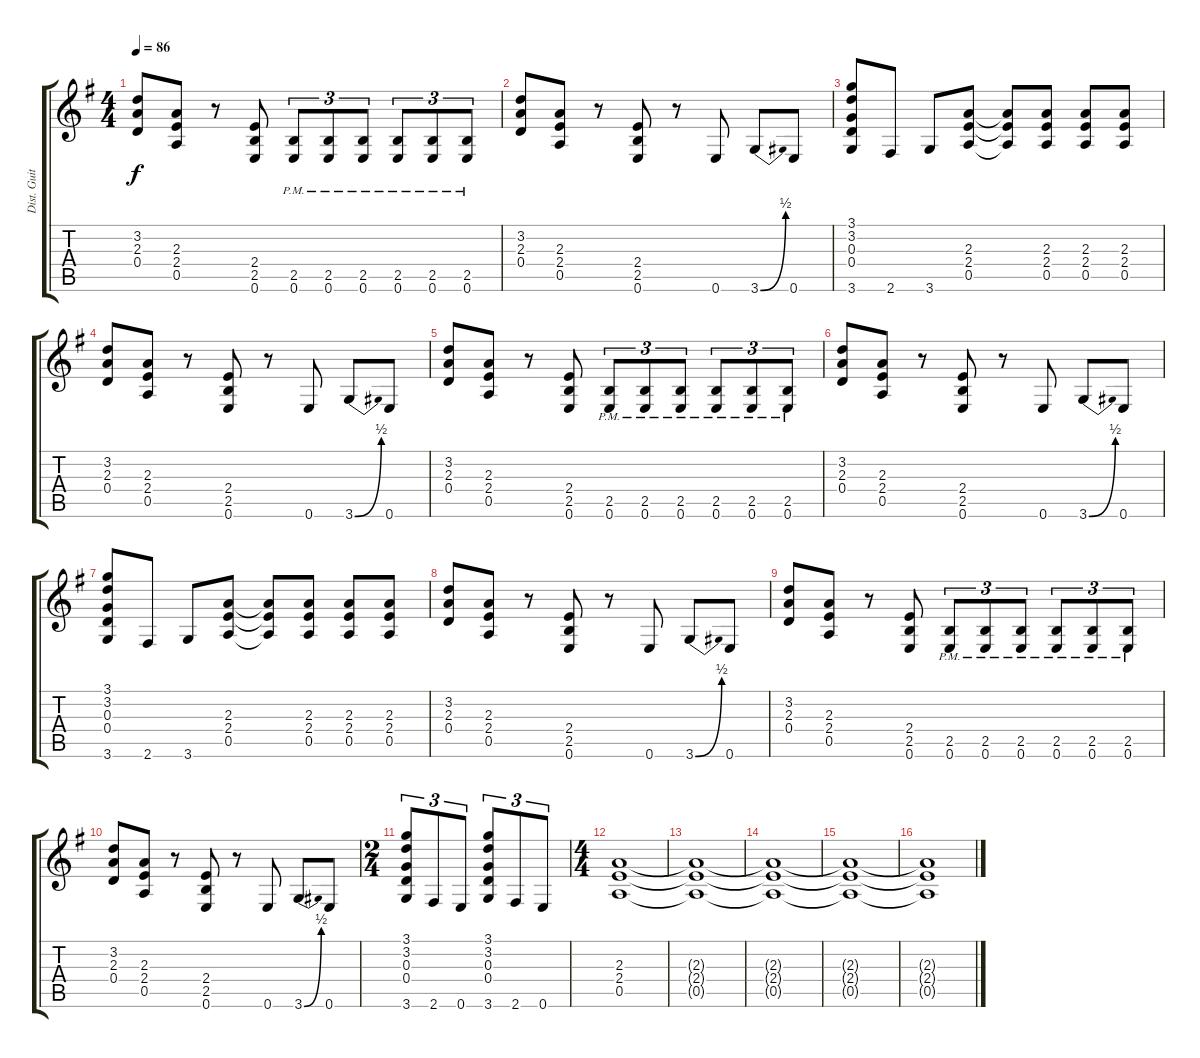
\track ("Dist. Guitar 2" "Dist. Guit") {instrument distortionguitar}
\staff {score tabs}
\tuning (E4 B3 G3 D3 A2 E2) {hide}
\ts (4 4)
\tempo 86
\clef g2
\ks eminor
(3.2 2.3 0.4).8{dy f} (2.3 2.4 0.5).8 r.8 (2.4 2.5 0.6).8 (2.5{pm} 0.6{pm}).8{tu (3 2)} (2.5{pm} 0.6{pm}).8{tu (3 2)} (2.5{pm} 0.6{pm}).8{tu (3 2)} (2.5{pm} 0.6{pm}).8{tu (3 2)} (2.5{pm} 0.6{pm}).8{tu (3 2)} (2.5{pm} 0.6{pm}).8{tu (3 2)} |
(3.2 2.3 0.4).8 (2.3 2.4 0.5).8 r.8 (2.4 2.5 0.6).8 r.8 0.6.8 3.6{be (bend 0 0 60 2)}.8 0.6.8 |
(3.1 3.2 0.3 0.4 3.6).8 2.6.8 3.6.8 (2.3 2.4 0.5).8 (2.3{t} 2.4{t} 0.5{t}).8 (2.3 2.4 0.5).8 (2.3 2.4 0.5).8 (2.3 2.4 0.5).8 |
(3.2 2.3 0.4).8 (2.3 2.4 0.5).8 r.8 (2.4 2.5 0.6).8 r.8 0.6.8 3.6{be (bend 0 0 60 2)}.8 0.6.8 |
(3.2 2.3 0.4).8 (2.3 2.4 0.5).8 r.8 (2.4 2.5 0.6).8 (2.5{pm} 0.6{pm}).8{tu (3 2)} (2.5{pm} 0.6{pm}).8{tu (3 2)} (2.5{pm} 0.6{pm}).8{tu (3 2)} (2.5{pm} 0.6{pm}).8{tu (3 2)} (2.5{pm} 0.6{pm}).8{tu (3 2)} (2.5{pm} 0.6{pm}).8{tu (3 2)} |
(3.2 2.3 0.4).8 (2.3 2.4 0.5).8 r.8 (2.4 2.5 0.6).8 r.8 0.6.8 3.6{be (bend 0 0 60 2)}.8 0.6.8 |
(3.1 3.2 0.3 0.4 3.6).8 2.6.8 3.6.8 (2.3 2.4 0.5).8 (2.3{t} 2.4{t} 0.5{t}).8 (2.3 2.4 0.5).8 (2.3 2.4 0.5).8 (2.3 2.4 0.5).8 |
(3.2 2.3 0.4).8 (2.3 2.4 0.5).8 r.8 (2.4 2.5 0.6).8 r.8 0.6.8 3.6{be (bend 0 0 60 2)}.8 0.6.8 |
(3.2 2.3 0.4).8 (2.3 2.4 0.5).8 r.8 (2.4 2.5 0.6).8 (2.5{pm} 0.6{pm}).8{tu (3 2)} (2.5{pm} 0.6{pm}).8{tu (3 2)} (2.5{pm} 0.6{pm}).8{tu (3 2)} (2.5{pm} 0.6{pm}).8{tu (3 2)} (2.5{pm} 0.6{pm}).8{tu (3 2)} (2.5{pm} 0.6{pm}).8{tu (3 2)} |
(3.2 2.3 0.4).8 (2.3 2.4 0.5).8 r.8 (2.4 2.5 0.6).8 r.8 0.6.8 3.6{be (bend 0 0 60 2)}.8 0.6.8 |
\ts (2 4)
(3.1 3.2 0.3 0.4 3.6).8{tu (3 2)} 2.6.8{tu (3 2)} 0.6.8{tu (3 2)} (3.1 3.2 0.3 0.4 3.6).8{tu (3 2)} 2.6.8{tu (3 2)} 0.6.8{tu (3 2)} |
\ts (4 4)
(2.3 2.4 0.5).1 |
(2.3{t} 2.4{t} 0.5{t}).1 |
(2.3{t} 2.4{t} 0.5{t}).1 |
(2.3{t} 2.4{t} 0.5{t}).1 |
(2.3{t} 2.4{t} 0.5{t}).1
